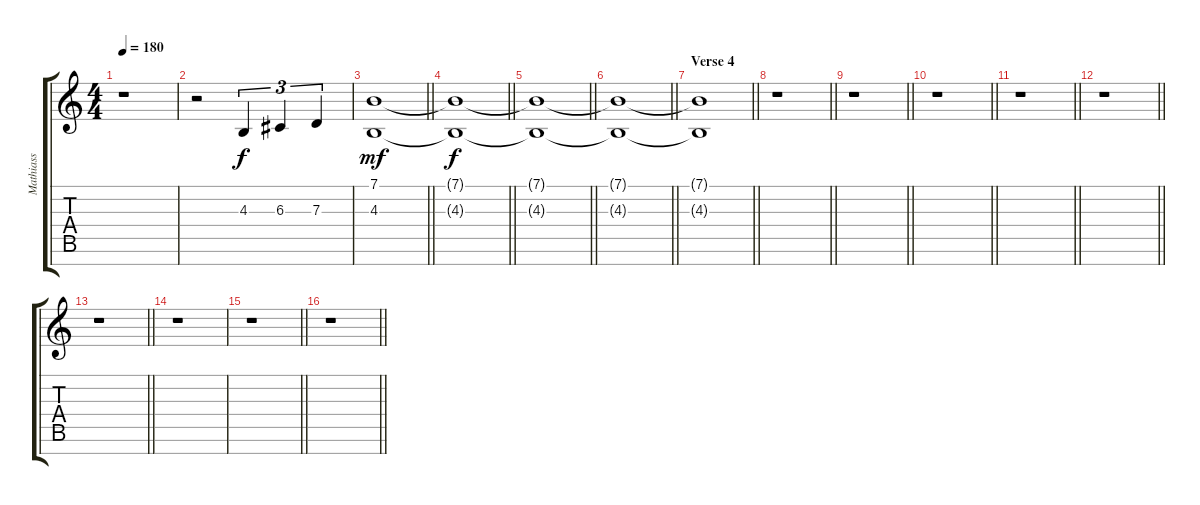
\track ("Mathiass" "Mathiass") {instrument lead1square}
\staff {score tabs}
\tuning (E4 B3 G3 D3 A2 E2 B1) {hide}
\ts (4 4)
\tempo 180
\clef g2
\ks c
r.1{dy f} |
r.2 4.3.4{tu (3 2) volume 10 instrument choiraahs} 6.3.4{tu (3 2)} 7.3.4{tu (3 2)} |
\barLineRight lightlight
(7.1 4.3).1{dy mf} |
\barLineRight lightlight
(7.1{t} 4.3{t}).1{dy f} |
\barLineRight lightlight
(7.1{t} 4.3{t}).1{volume 4} |
\barLineRight lightlight
(7.1{t} 4.3{t}).1 |
\section ("" "Verse 4")
\barLineRight lightlight
(7.1{t} 4.3{t}).1 |
\barLineRight lightlight
r.1 |
\barLineRight lightlight
r.1 |
\barLineRight lightlight
r.1 |
\barLineRight lightlight
r.1 |
\barLineRight lightlight
r.1 |
\barLineRight lightlight
r.1 |
r.1 |
\barLineRight lightlight
r.1 |
\barLineRight lightlight
r.1
